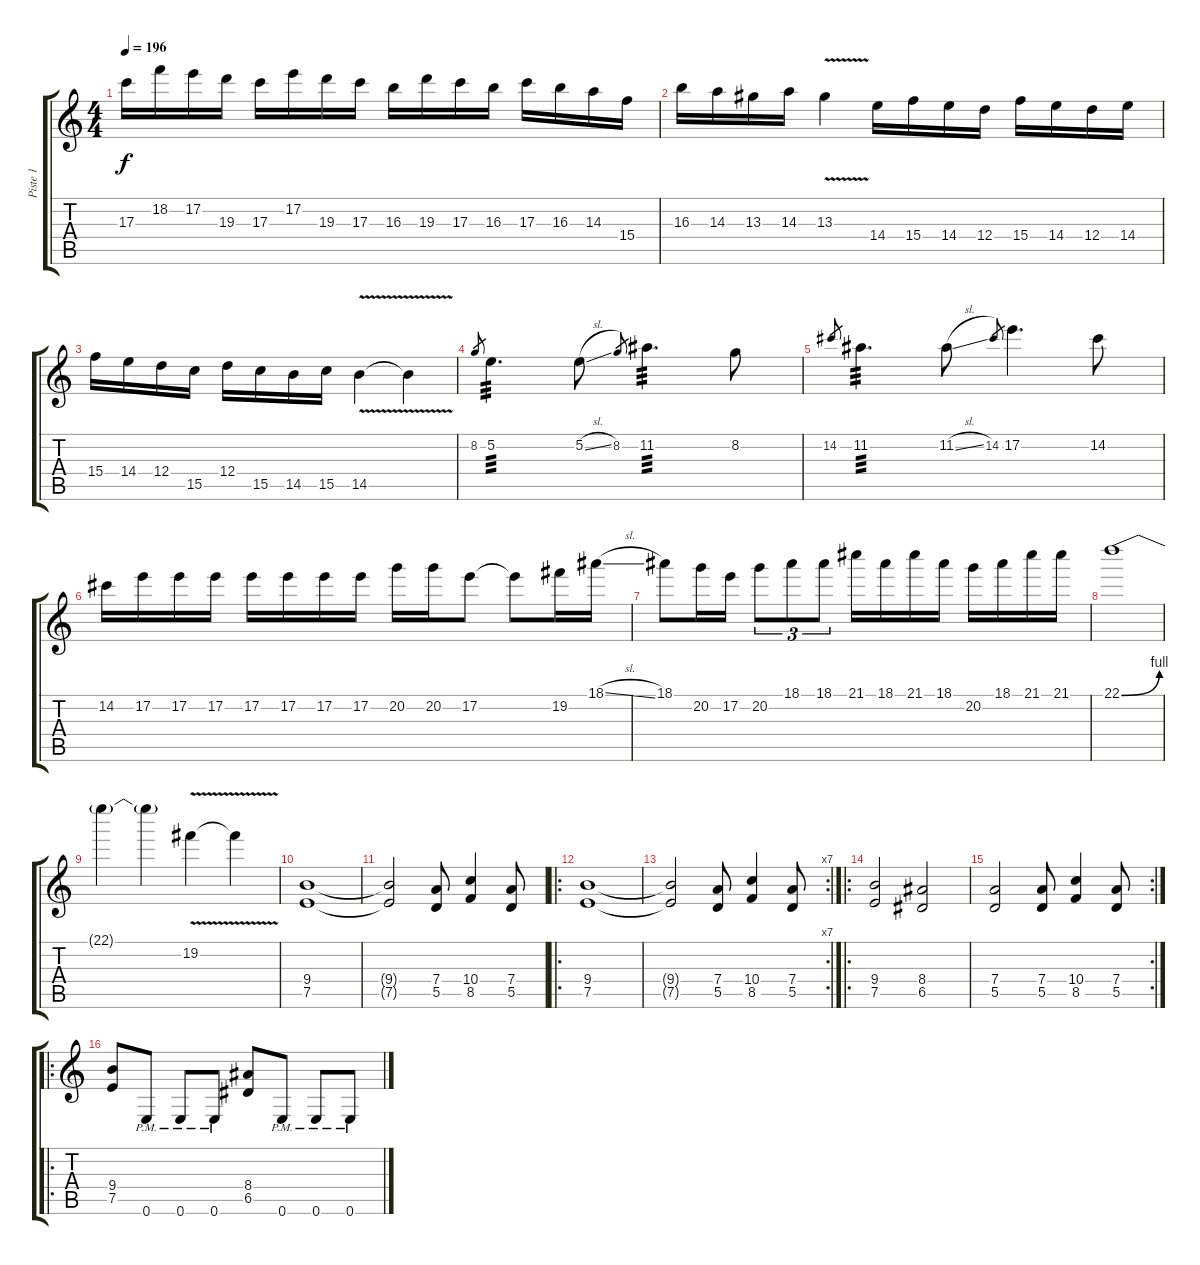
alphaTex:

\track ("Piste 1" "Piste 1") {instrument distortionguitar}
\staff {score tabs}
\tuning (E4 B3 G3 D3 A2 E2) {hide}
\ts (4 4)
\tempo 196
\clef g2
\ks c
17.3.16{dy f} 18.2.16 17.2.16 19.3.16 17.3.16 17.2.16 19.3.16 17.3.16 16.3.16 19.3.16 17.3.16 16.3.16 17.3.16 16.3.16 14.3.16 15.4.16 |
16.3.16 14.3.16 13.3.16 14.3.16 13.3{v}.4 14.4.16 15.4.16 14.4.16 12.4.16 15.4.16 14.4.16 12.4.16 14.4.16 |
15.4.16 14.4.16 12.4.16 15.5.16 12.4.16 15.5.16 14.5.16 15.5.16 14.5{v}.4 14.5{t}.4 |
8.2.8{gr} 5.2.4{d tp 3} 5.2{sl}.8 8.2.8{gr} 11.2.4{d tp 3} 8.2.8 |
14.2.8{gr} 11.2.4{d tp 3} 11.2{sl}.8 14.2.8{gr} 17.2.4{d} 14.2.8 |
14.2.16 17.2.16 17.2.16 17.2.16 17.2.16 17.2.16 17.2.16 17.2.16 20.2.16 20.2.16 17.2.8 17.2{t}.8 19.2.16 18.1{sl}.16 |
18.1.8 20.2.16 17.2.16 20.2.8{tu (3 2)} 18.1.8{tu (3 2)} 18.1.8{tu (3 2)} 21.1.16 18.1.16 21.1.16 18.1.16 20.2.16 18.1.16 21.1.16 21.1.16 |
22.1{be (bend 0 0 60 4)}.1 |
22.1{t}.4 22.1{t}.4 19.2{v}.4 19.2{t}.4 |
(9.4 7.5).1{instrument distortionguitar} |
(9.4{t} 7.5{t}).2 (7.4 5.5).8 (10.4 8.5).4 (7.4 5.5).8 |
\ro
(9.4 7.5).1 |
\rc 7
(9.4{t} 7.5{t}).2 (7.4 5.5).8 (10.4 8.5).4 (7.4 5.5).8 |
\ro
(9.4 7.5).2 (8.4 6.5).2 |
\rc 2
(7.4 5.5).2 (7.4 5.5).8 (10.4 8.5).4 (7.4 5.5).8 |
\ro
(9.4 7.5).8 0.6{pm}.8 0.6{pm}.8 0.6{pm}.8 (8.4 6.5).8 0.6{pm}.8 0.6{pm}.8 0.6{pm}.8
